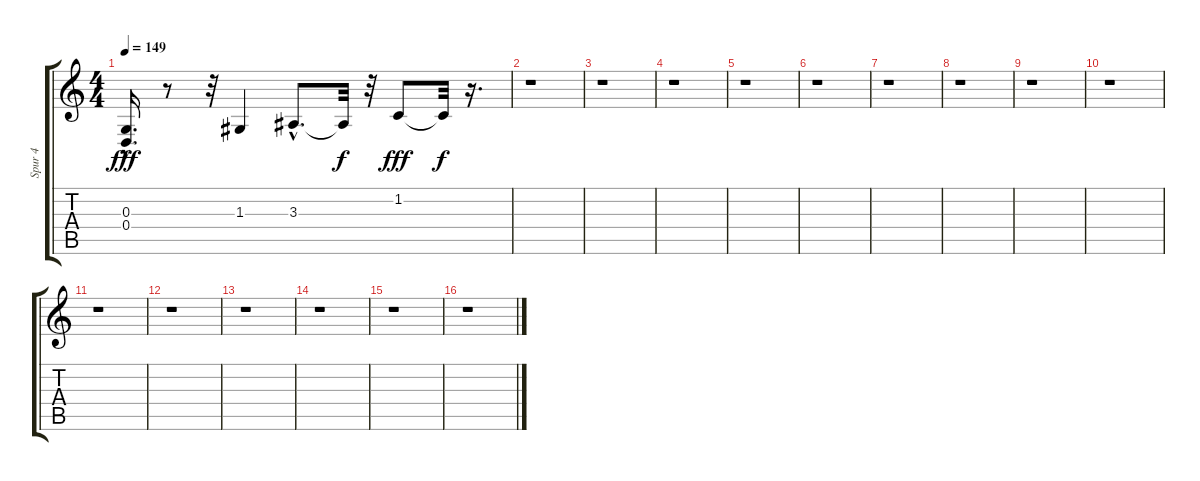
\track ("Spur 4" "Spur 4") {instrument lead2sawtooth}
\staff {score tabs}
\tuning (E4 B3 G3 D3 A2 E2) {hide}
\ts (4 4)
\tempo 149
\clef g2
\ks c
(0.3{hac} 0.4{hac}).16{d dy fff} r.8 r.32 1.3.4 3.3{hac}.8{d} 3.3{t}.32{dy f} r.32 1.2.8{dy fff} 1.2{t}.32{dy f} r.16{d} |
r.1 |
r.1 |
r.1 |
r.1 |
r.1 |
r.1 |
r.1 |
r.1 |
r.1 |
r.1 |
r.1 |
r.1 |
r.1 |
r.1 |
r.1
